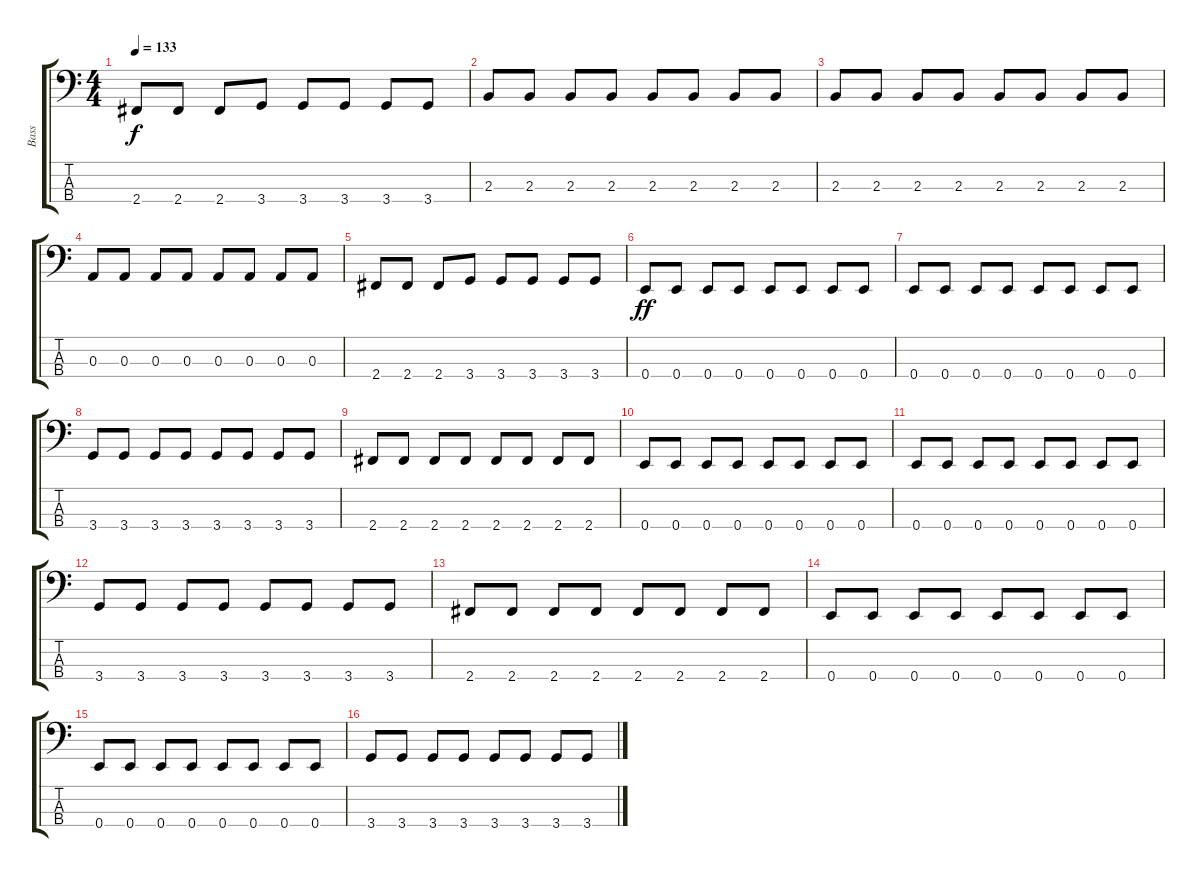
\track ("Bass" "Bass") {instrument electricbassfinger}
\staff {score tabs}
\tuning (G2 D2 A1 E1) {hide}
\ts (4 4)
\tempo 133
\clef f4
\ks c
2.4.8{dy f} 2.4.8 2.4.8 3.4.8 3.4.8 3.4.8 3.4.8 3.4.8 |
2.3.8 2.3.8 2.3.8 2.3.8 2.3.8 2.3.8 2.3.8 2.3.8 |
2.3.8 2.3.8 2.3.8 2.3.8 2.3.8 2.3.8 2.3.8 2.3.8 |
0.3.8 0.3.8 0.3.8 0.3.8 0.3.8 0.3.8 0.3.8 0.3.8 |
2.4.8 2.4.8 2.4.8 3.4.8 3.4.8 3.4.8 3.4.8 3.4.8 |
0.4.8{dy ff} 0.4.8 0.4.8 0.4.8 0.4.8 0.4.8 0.4.8 0.4.8 |
0.4.8 0.4.8 0.4.8 0.4.8 0.4.8 0.4.8 0.4.8 0.4.8 |
3.4.8 3.4.8 3.4.8 3.4.8 3.4.8 3.4.8 3.4.8 3.4.8 |
2.4.8 2.4.8 2.4.8 2.4.8 2.4.8 2.4.8 2.4.8 2.4.8 |
0.4.8 0.4.8 0.4.8 0.4.8 0.4.8 0.4.8 0.4.8 0.4.8 |
0.4.8 0.4.8 0.4.8 0.4.8 0.4.8 0.4.8 0.4.8 0.4.8 |
3.4.8 3.4.8 3.4.8 3.4.8 3.4.8 3.4.8 3.4.8 3.4.8 |
2.4.8 2.4.8 2.4.8 2.4.8 2.4.8 2.4.8 2.4.8 2.4.8 |
0.4.8 0.4.8 0.4.8 0.4.8 0.4.8 0.4.8 0.4.8 0.4.8 |
0.4.8 0.4.8 0.4.8 0.4.8 0.4.8 0.4.8 0.4.8 0.4.8 |
3.4.8 3.4.8 3.4.8 3.4.8 3.4.8 3.4.8 3.4.8 3.4.8
